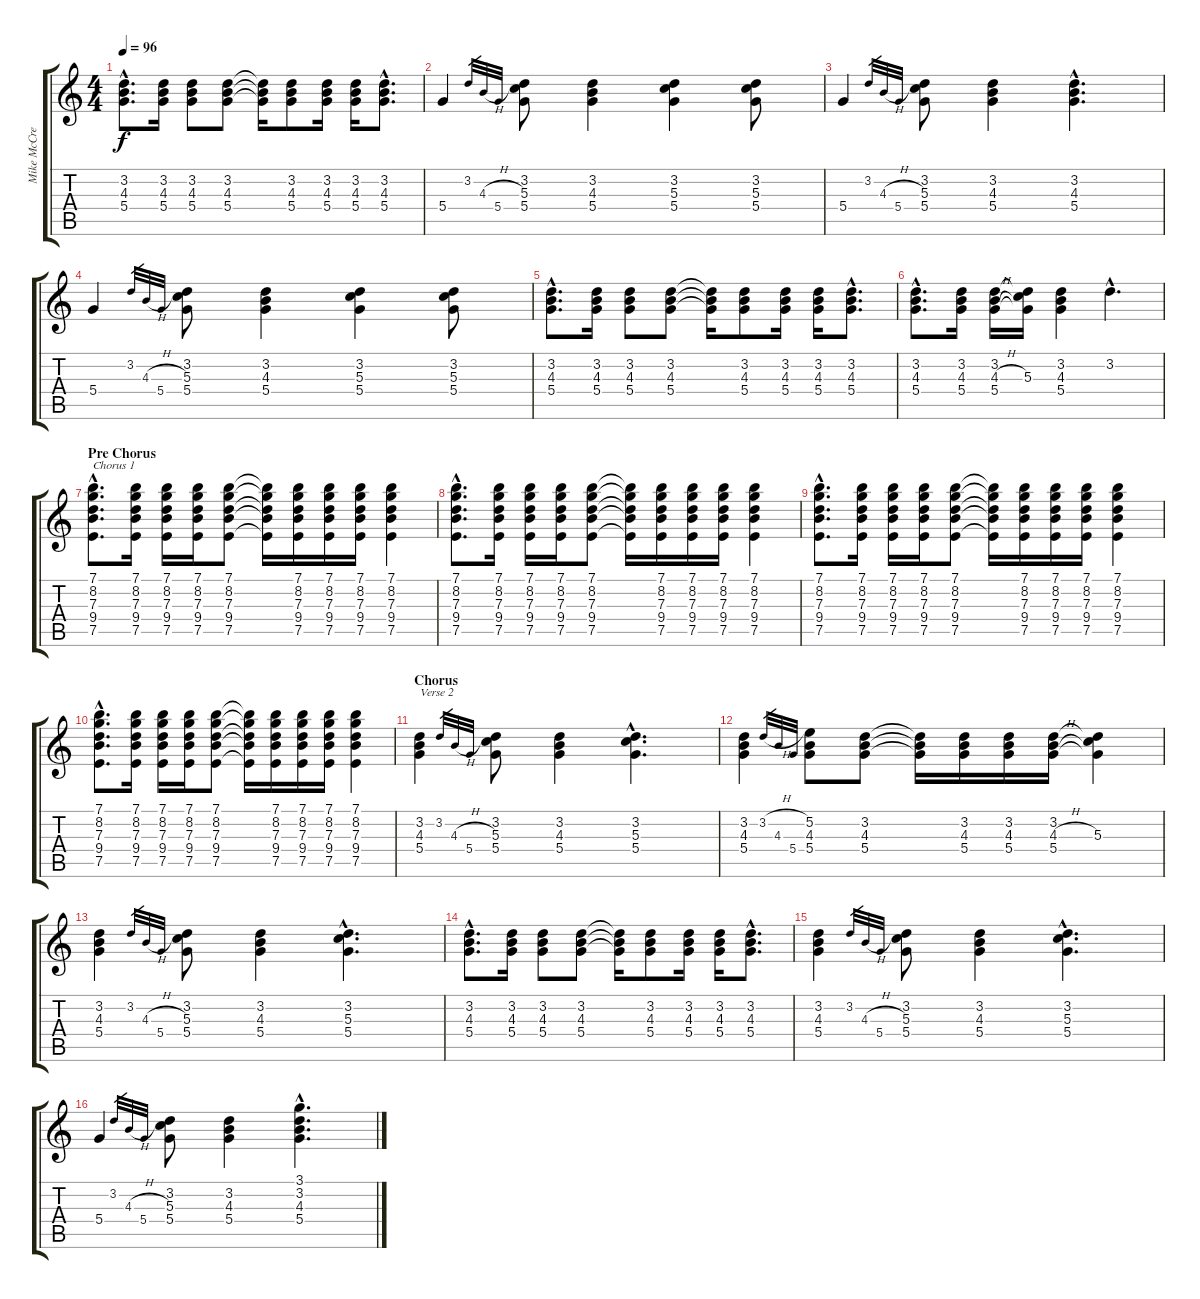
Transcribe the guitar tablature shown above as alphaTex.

\track ("Mike McCready" "Mike McCre") {instrument electricguitarclean}
\staff {score tabs}
\tuning (E4 B3 G3 D3 A2 E2) {hide}
\ts (4 4)
\tempo 96
\clef g2
\ks c
(3.2{hac} 4.3{hac} 5.4{hac}).8{d dy f} (3.2 4.3 5.4).16 (3.2 4.3 5.4).8 (3.2 4.3 5.4).8 (3.2{t} 4.3{t} 5.4{t}).16 (3.2 4.3 5.4).8 (3.2 4.3 5.4).16 (3.2 4.3 5.4).16 (3.2{hac} 4.3{hac} 5.4{hac}).8{d} |
5.4.4 3.2.32{gr} 4.3{h}.32{gr} 5.4.32{gr} (3.2 5.3 5.4).8 (3.2 4.3 5.4).4 (3.2 5.3 5.4).4 (3.2 5.3 5.4).8 |
5.4.4 3.2.32{gr} 4.3{h}.32{gr} 5.4.32{gr} (3.2 5.3 5.4).8 (3.2 4.3 5.4).4 (3.2{hac} 4.3{hac} 5.4{hac}).4{d} |
5.4.4 3.2.32{gr} 4.3{h}.32{gr} 5.4.32{gr} (3.2 5.3 5.4).8 (3.2 4.3 5.4).4 (3.2 5.3 5.4).4 (3.2 5.3 5.4).8 |
(3.2{hac} 4.3{hac} 5.4{hac}).8{d} (3.2 4.3 5.4).16 (3.2 4.3 5.4).8 (3.2 4.3 5.4).8 (3.2{t} 4.3{t} 5.4{t}).16 (3.2 4.3 5.4).8 (3.2 4.3 5.4).16 (3.2 4.3 5.4).16 (3.2{hac} 4.3{hac} 5.4{hac}).8{d} |
(3.2{hac} 4.3{hac} 5.4{hac}).8{d} (3.2 4.3 5.4).16 (3.2 4.3{h} 5.4).16 (3.2{t} 5.3 5.4{t}).16 (3.2 4.3 5.4).4 3.2{hac}.4{d} |
\section ("" "Pre Chorus")
(7.1{hac} 8.2{hac} 7.3{hac} 9.4{hac} 7.5{hac}).8{d txt "Chorus 1"} (7.1 8.2 7.3 9.4 7.5).16 (7.1 8.2 7.3 9.4 7.5).16 (7.1 8.2 7.3 9.4 7.5).16 (7.1 8.2 7.3 9.4 7.5).8 (7.1{t} 8.2{t} 7.3{t} 9.4{t} 7.5{t}).16 (7.1 8.2 7.3 9.4 7.5).16 (7.1 8.2 7.3 9.4 7.5).16 (7.1 8.2 7.3 9.4 7.5).16 (7.1 8.2 7.3 9.4 7.5).4 |
(7.1{hac} 8.2{hac} 7.3{hac} 9.4{hac} 7.5{hac}).8{d} (7.1 8.2 7.3 9.4 7.5).16 (7.1 8.2 7.3 9.4 7.5).16 (7.1 8.2 7.3 9.4 7.5).16 (7.1 8.2 7.3 9.4 7.5).8 (7.1{t} 8.2{t} 7.3{t} 9.4{t} 7.5{t}).16 (7.1 8.2 7.3 9.4 7.5).16 (7.1 8.2 7.3 9.4 7.5).16 (7.1 8.2 7.3 9.4 7.5).16 (7.1 8.2 7.3 9.4 7.5).4 |
(7.1{hac} 8.2{hac} 7.3{hac} 9.4{hac} 7.5{hac}).8{d} (7.1 8.2 7.3 9.4 7.5).16 (7.1 8.2 7.3 9.4 7.5).16 (7.1 8.2 7.3 9.4 7.5).16 (7.1 8.2 7.3 9.4 7.5).8 (7.1{t} 8.2{t} 7.3{t} 9.4{t} 7.5{t}).16 (7.1 8.2 7.3 9.4 7.5).16 (7.1 8.2 7.3 9.4 7.5).16 (7.1 8.2 7.3 9.4 7.5).16 (7.1 8.2 7.3 9.4 7.5).4 |
(7.1{hac} 8.2{hac} 7.3{hac} 9.4{hac} 7.5{hac}).8{d} (7.1 8.2 7.3 9.4 7.5).16 (7.1 8.2 7.3 9.4 7.5).16 (7.1 8.2 7.3 9.4 7.5).16 (7.1 8.2 7.3 9.4 7.5).8 (7.1{t} 8.2{t} 7.3{t} 9.4{t} 7.5{t}).16 (7.1 8.2 7.3 9.4 7.5).16 (7.1 8.2 7.3 9.4 7.5).16 (7.1 8.2 7.3 9.4 7.5).16 (7.1 8.2 7.3 9.4 7.5).4 |
\section ("" "Chorus")
(3.2 4.3 5.4).4{txt "Verse 2"} 3.2.32{gr} 4.3{h}.32{gr} 5.4.32{gr} (3.2 5.3 5.4).8 (3.2 4.3 5.4).4 (3.2{hac} 5.3{hac} 5.4{hac}).4{d} |
(3.2 4.3 5.4).4 3.2{h}.32{gr} 4.3.32{gr} 5.4.32{gr} (5.2 4.3 5.4).8 (3.2 4.3 5.4).8 (3.2{t} 4.3{t} 5.4{t}).16 (3.2 4.3 5.4).16 (3.2 4.3 5.4).16 (3.2 4.3{h} 5.4).16 (3.2{t} 5.3 5.4{t}).4 |
(3.2 4.3 5.4).4 3.2.32{gr} 4.3{h}.32{gr} 5.4.32{gr} (3.2 5.3 5.4).8 (3.2 4.3 5.4).4 (3.2{hac} 5.3{hac} 5.4{hac}).4{d} |
(3.2{hac} 4.3{hac} 5.4{hac}).8{d} (3.2 4.3 5.4).16 (3.2 4.3 5.4).8 (3.2 4.3 5.4).8 (3.2{t} 4.3{t} 5.4{t}).16 (3.2 4.3 5.4).8 (3.2 4.3 5.4).16 (3.2 4.3 5.4).16 (3.2{hac} 4.3{hac} 5.4{hac}).8{d} |
(3.2 4.3 5.4).4 3.2.32{gr} 4.3{h}.32{gr} 5.4.32{gr} (3.2 5.3 5.4).8 (3.2 4.3 5.4).4 (3.2{hac} 5.3{hac} 5.4{hac}).4{d} |
5.4.4 3.2.32{gr} 4.3{h}.32{gr} 5.4.32{gr} (3.2 5.3 5.4).8 (3.2 4.3 5.4).4 (3.1{hac} 3.2{hac} 4.3{hac} 5.4{hac}).4{d}
